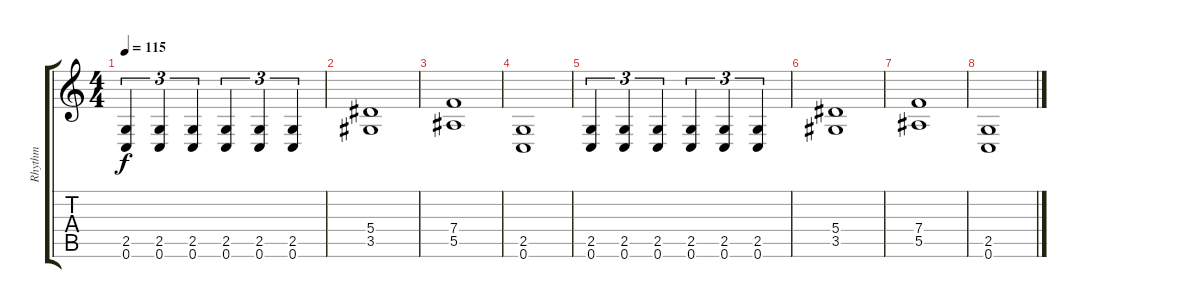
\track ("Rhythm" "Rhythm") {instrument distortionguitar}
\staff {score tabs}
\tuning (C4 G3 Eb3 Bb2 F2 C2) {hide}
\ts (4 4)
\tempo 115
\clef g2
\ks c
(2.5 0.6).4{tu (3 2) dy f} (2.5 0.6).4{tu (3 2)} (2.5 0.6).4{tu (3 2)} (2.5 0.6).4{tu (3 2)} (2.5 0.6).4{tu (3 2)} (2.5 0.6).4{tu (3 2)} |
(5.4 3.5).1 |
(7.4 5.5).1 |
(2.5 0.6).1 |
(2.5 0.6).4{tu (3 2)} (2.5 0.6).4{tu (3 2)} (2.5 0.6).4{tu (3 2)} (2.5 0.6).4{tu (3 2)} (2.5 0.6).4{tu (3 2)} (2.5 0.6).4{tu (3 2)} |
(5.4 3.5).1 |
(7.4 5.5).1 |
(2.5 0.6).1
